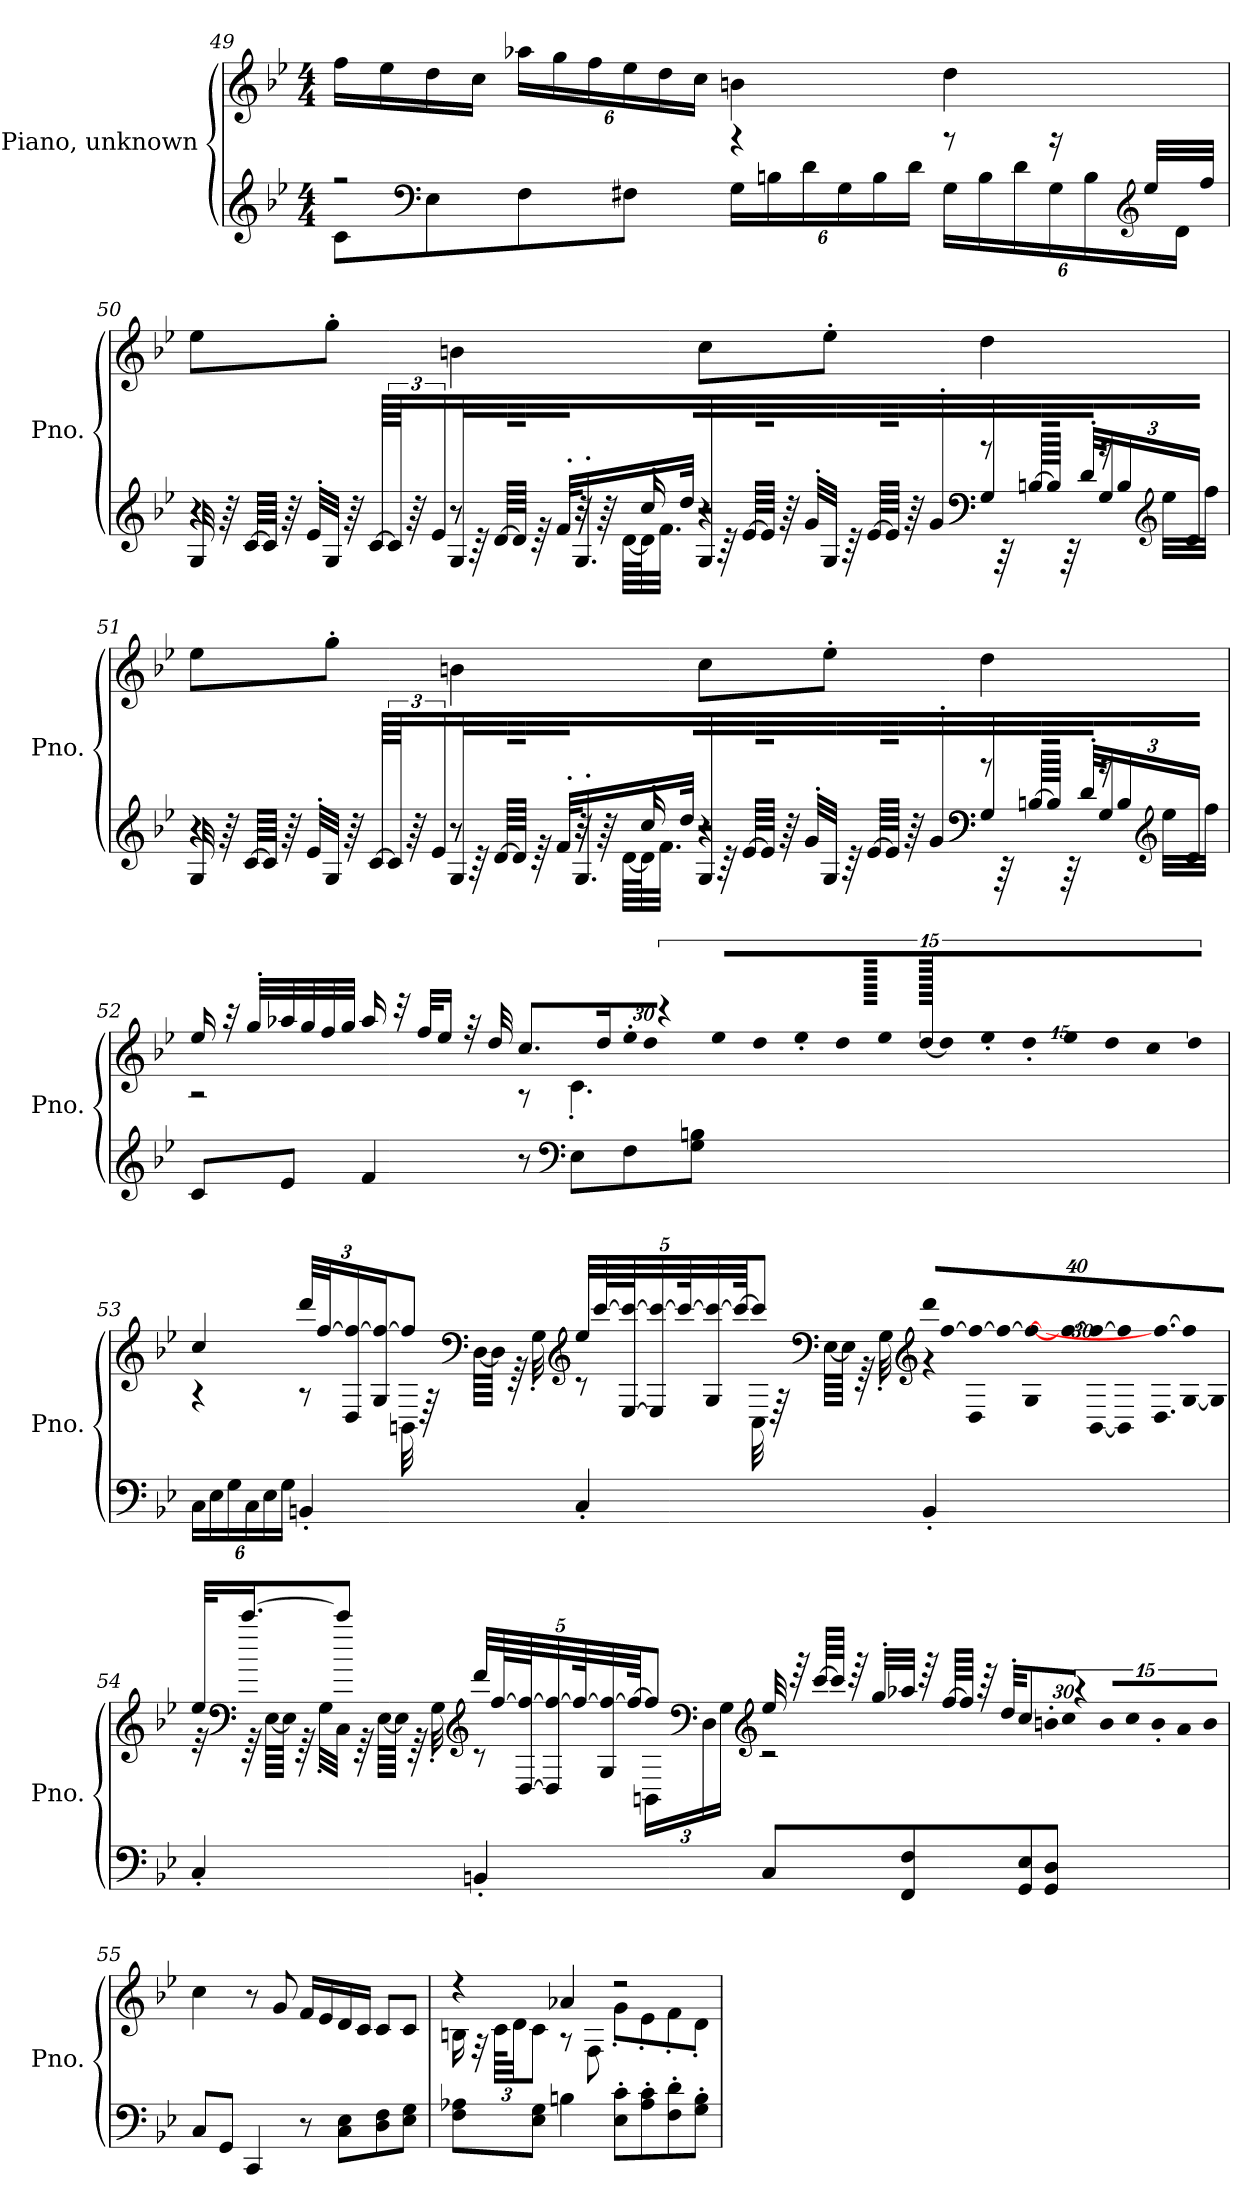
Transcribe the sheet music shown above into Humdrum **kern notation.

**kern	**kern
*part1	*part1
*staff2	*staff1
*I"Piano, unknown	*
*I'Pno.	*
!!LO:LB:g=z
*clefG2	*clefG2
*k[b-e-]	*k[b-e-]
*M4/4	*M4/4
=49	=49
*^	*
2r	8c\L	16ff\LL
.	.	16ee-\
*clefF4	*	*
.	8E-\	16dd\
.	.	16cc\JJ
*	*	*Xbrackettup
.	8F\	24aa-X\LL
.	.	24gg\
.	.	24ff\
.	8F#X\J	24ee-\
.	.	24dd\
.	.	24cc\JJ
*	*Xbrackettup	*
4r	24G\LL	4bn\
.	24Bn\	.
.	24d\	.
.	24G\	.
.	24B\	.
.	24d\JJ	.
8r	24G\LL	4dd\
.	24B\	.
.	24d\	.
16r	24G\	.
.	24B\	.
*clefG2	*	*
32ee-/LLL	.	.
.	24d\JJ	.
32ff/JJJ	.	.
!!LO:LB:g=z
=50	=50	=50
*	*^	*
4r	4r	32G/	8ee-\L
.	.	64r	.
.	.	[64c/LLLL	.
.	.	64c/JJJJ]	.
.	.	64r	.
.	.	32e-'/LLL	.
.	.	32G/JJJ	8gg'\J
.	.	64r	.
.	.	[64c/LLLL	.
*	*	*brackettup	*
.	.	96c/JJJJ]	.
.	.	96r	.
.	.	24e-/	.
8r	8r	32G/	4bn\
.	.	64r	.
.	.	[64d/LLLL	.
.	.	64d/JJJJ]	.
.	.	64r	.
.	.	32f'/KLL	.
16r	32r	16.G'/	.
.	64r	.	.
.	[64d\LLLL	.	.
16cc'/	64d\J]	.	.
.	32.f\JJJ	.	.
.	.	32dd/JJk	.
2r	4r	32G/	8cc\L
.	.	64r	.
.	.	[64e-/LLLL	.
.	.	64e-/JJJJ]	.
.	.	64r	.
.	.	32g'/LLL	.
.	.	32G/JJJ	8ee-'\J
.	.	64r	.
.	.	[64e-/LLLL	.
.	.	64e-/JJJJ]	.
.	.	64r	.
.	.	32g'/	.
*clefF4	*	*	*
.	8r	32G/	4dd\
.	.	64r	.
.	.	[64Bn/LLLL	.
.	.	64B/JJJJ]	.
.	.	64r	.
.	.	32d'/KLL	.
*	*	*Xbrackettup	*
.	16r	24G/	.
.	.	24B/	.
*clefG2	*	*	*
.	32ee-\LLL	.	.
.	.	24d/JJ	.
.	32ff\JJJ	.	.
!!LO:LB:g=z
=51	=51	=51	=51
4r	4r	32G/	8ee-\L
.	.	64r	.
.	.	[64c/LLLL	.
.	.	64c/JJJJ]	.
.	.	64r	.
.	.	32e-'/LLL	.
.	.	32G/JJJ	8gg'\J
.	.	64r	.
.	.	[64c/LLLL	.
*	*	*brackettup	*
.	.	96c/JJJJ]	.
.	.	96r	.
.	.	24e-/	.
8r	8r	32G/	4bn\
.	.	64r	.
.	.	[64d/LLLL	.
.	.	64d/JJJJ]	.
.	.	64r	.
.	.	32f'/KLL	.
16r	32r	16.G'/	.
.	64r	.	.
.	[64d\LLLL	.	.
16cc'/	64d\J]	.	.
.	32.f\JJJ	.	.
.	.	32dd/JJk	.
2r	4r	32G/	8cc\L
.	.	64r	.
.	.	[64e-/LLLL	.
.	.	64e-/JJJJ]	.
.	.	64r	.
.	.	32g'/LLL	.
.	.	32G/JJJ	8ee-'\J
.	.	64r	.
.	.	[64e-/LLLL	.
.	.	64e-/JJJJ]	.
.	.	64r	.
.	.	32g'/	.
*clefF4	*	*	*
.	8r	32G/	4dd\
.	.	64r	.
.	.	[64Bn/LLLL	.
.	.	64B/JJJJ]	.
.	.	64r	.
.	.	32d'/KLL	.
*	*	*Xbrackettup	*
.	16r	24G/	.
.	.	24B/	.
*clefG2	*	*	*
.	32ee-\LLL	.	.
.	.	24d/JJ	.
.	32ff\JJJ	.	.
*v	*v	*v	*
!!LO:PB:g=z
=52	=52
*	*^
8c/L	16ee-/	2r
.	32r	.
.	32gg'/LLL	.
8e-/J	32aa-X/	.
.	32gg/	.
.	32ff/	.
.	32gg/JJJ	.
4f/	16aa-/	.
.	32r	.
.	32ff/KLL	.
.	16ee-/JJ	.
.	32r	.
.	32dd/	.
8r	8.cc/L	8r
*clefF4	*	*
8E-\L	.	4.c'\
.	16dd/L	.
*	*brackettup	*
!	!LO:N:vis=64	!
8F\	960%17ee-'/LL	.
!	!LO:N:vis=64	!
.	960%17dd/JJJJ	.
.	1920ryy	.
!	!LO:N:vis=128	!
.	1920%17r	.
!	!LO:N:vis=256	!
.	1920%17ee-/KLLLL	.
!	!LO:N:vis=64	!
.	960%17dd/	.
!	!LO:N:vis=64	!
.	960%17ee-'/	.
!	!LO:N:vis=64	!
.	960%17dd/	.
.	1920ryy	.
!	!LO:N:vis=64	!
.	960%17ee-/J	.
8G\ 8Bn\J	[960dd/	.
.	960%19dd/]	.
.	48ee-'/	.
.	48dd'/	.
*	*Xbrackettup	*
.	96ee-/K	.
.	48dd/	.
.	96cc/K	.
.	48dd/JJJ	.
!!LO:LB:g=z	!!
=53	=53	=53
24C\LL	4cc/	4r
24E-\	.	.
24G\	.	.
24C\	.	.
24E-\	.	.
24G\JJ	.	.
4BBn'/	48ddd/LLL	8r
.	[48ff/J	.
.	24D/ 24ff/_	.
.	24G/ 24ff/_J	.
.	8ff/J]	32BBn\
.	.	64r
*	*clefF4	*
.	.	[64D\LLLL
.	.	64D\JJJJ]
.	.	64r
.	.	32G'\
*	*clefG2	*
4C'/	40ee-/LLL	8r
.	[80ccc/L	.
.	[80E-/ 80ccc/_J	.
.	40E-/] 40ccc/_	.
.	80ccc/K_	.
.	40G/ 40ccc/_	.
.	80ccc/JJK_	.
.	8ccc/J]	32C\
.	.	64r
*	*clefF4	*
.	.	[64E-\LLLL
.	.	64E-\JJJJ]
.	.	64r
.	.	32G'\
*	*clefG2	*
!	!LO:N:vis=32	!
4BB'/	640%23ddd/LLL	4r
!	!LO:N:vis=64	!
.	[960%17ff/L	.
!	!LO:N:vis=64	!
.	960%17D/ 960%17ff/_	.
!	!LO:N:vis=64	!
.	960%17ff/_	.
!	!LO:N:vis=64	!
.	960%17G/ 960%17ff/_	.
.	1920ryy	.
!	!LO:N:vis=64	!
.	960%17ff/_	.
!	!LO:N:vis=64	!
.	[960%17BB/ 960%17ff/_	.
!	!LO:N:vis=64	!
.	960%17BB/] 960%17ff/_J	.
.	1920ryy	.
!	!LO:N:vis=32.	!
.	1920%103D/ 1920%103ff/_	.
!	!LO:N:vis=64	!
.	[960%17G/ 960%17ff/]L	.
!	!LO:N:vis=64	!
.	960%17G/JJJJ]	.
!!LO:LB:g=z	!!
=54	=54	=54
4C'/	32ee-/KLL	32r
*	*clefF4	*
.	[16.ccc/J	64r
.	.	[64E-\LLLL
.	.	64E-\JJJJ]
.	.	64r
.	.	32G'\LLL
.	8ccc/J]	32C\JJJ
.	.	64r
.	.	[64E-\LLLL
.	.	64E-\JJJJ]
.	.	64r
.	.	32G'\
*	*clefG2	*
4BBn'/	40ddd/LLL	8r
.	[80ff/L	.
.	[80D/ 80ff/_J	.
.	40D/] 40ff/_	.
.	80ff/K_	.
.	40G/ 40ff/_	.
.	80ff/JJK_	.
.	8ff/J]	24BBn\LL
*	*clefF4	*
.	.	24D\
.	.	24G\JJ
*	*clefG2	*
8C/L	32ee-/	2r
.	64r	.
.	[64ccc/LLLL	.
.	64ccc/JJJJ]	.
.	64r	.
.	32gg'/LLL	.
8FF/ 8F/	32aa-X/JJJ	.
.	64r	.
.	[64ff/LLLL	.
.	64ff/JJJJ]	.
.	64r	.
.	32dd'/KKL	.
8GG/ 8E-/	8cc/	.
*	*brackettup	*
!	!LO:N:vis=64	!
8GG/ 8D/J	960%17bn'/LLL	.
!	!LO:N:vis=64	!
.	960%17cc/JJJJ	.
.	1920ryy	.
!	!LO:N:vis=128	!
.	1920%17r	.
!	!LO:N:vis=256	!
.	1920%17b/KLLLL	.
!	!LO:N:vis=64	!
.	960%17cc/	.
!	!LO:N:vis=64	!
.	960%17b'/	.
!	!LO:N:vis=64	!
.	960%17a/	.
.	1920ryy	.
!	!LO:N:vis=64	!
.	960%17b/JJJJ	.
*	*v	*v
!!LO:LB:g=z
=55	=55
8C/L	4cc\
8GG/J	.
4CC/	8r
.	8g/
8r	16f/LL
.	16e-/
8C\ 8E-\L	16d/
.	16c/JJ
8D\ 8F\	8c/L
8E-\ 8G\J	8c/J
=56	=56
*	*^
8F\ 8A-X\L	4r	16Bn\
.	.	32r
*	*	*Xbrackettup
.	.	96c\KLLL
.	.	48d\JJ
8E-\ 8G\J	.	8c\J
4Bn\	4a-X/	8r
.	.	8F\
8E-\' 8c\'L	2r	8g'\L
8A-\' 8c\'	.	8e-'\
8F\' 8d\'	.	8f'\
8G\' 8B\'J	.	8d'\J
*	*v	*v
=	=
*-	*-
